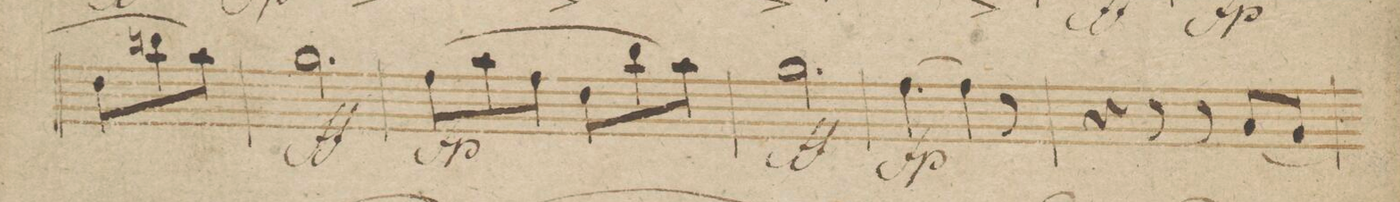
**kern	**dynam
*I"Clarinetto Imo in B.	*
*clefG2	*
*k[b-]	*
*M6/8	*
8cc\L	.
8aan\	.
8gg\J)	.
=52	=52
2.ff\	ff
=53	=53
(8ee\L	fp
8gg\	.
8ee\J	.
8cc\L	.
8aa\	.
8gg\J)	.
=54	=54
2.ff\	ff
=55	=55
[4.ee\	fp
4ee\]	.
8r	.
=56	=56
4r	.
8r	.
8r	.
(8g/L	.
8f/J)	.
=57	=57
*-	*-
